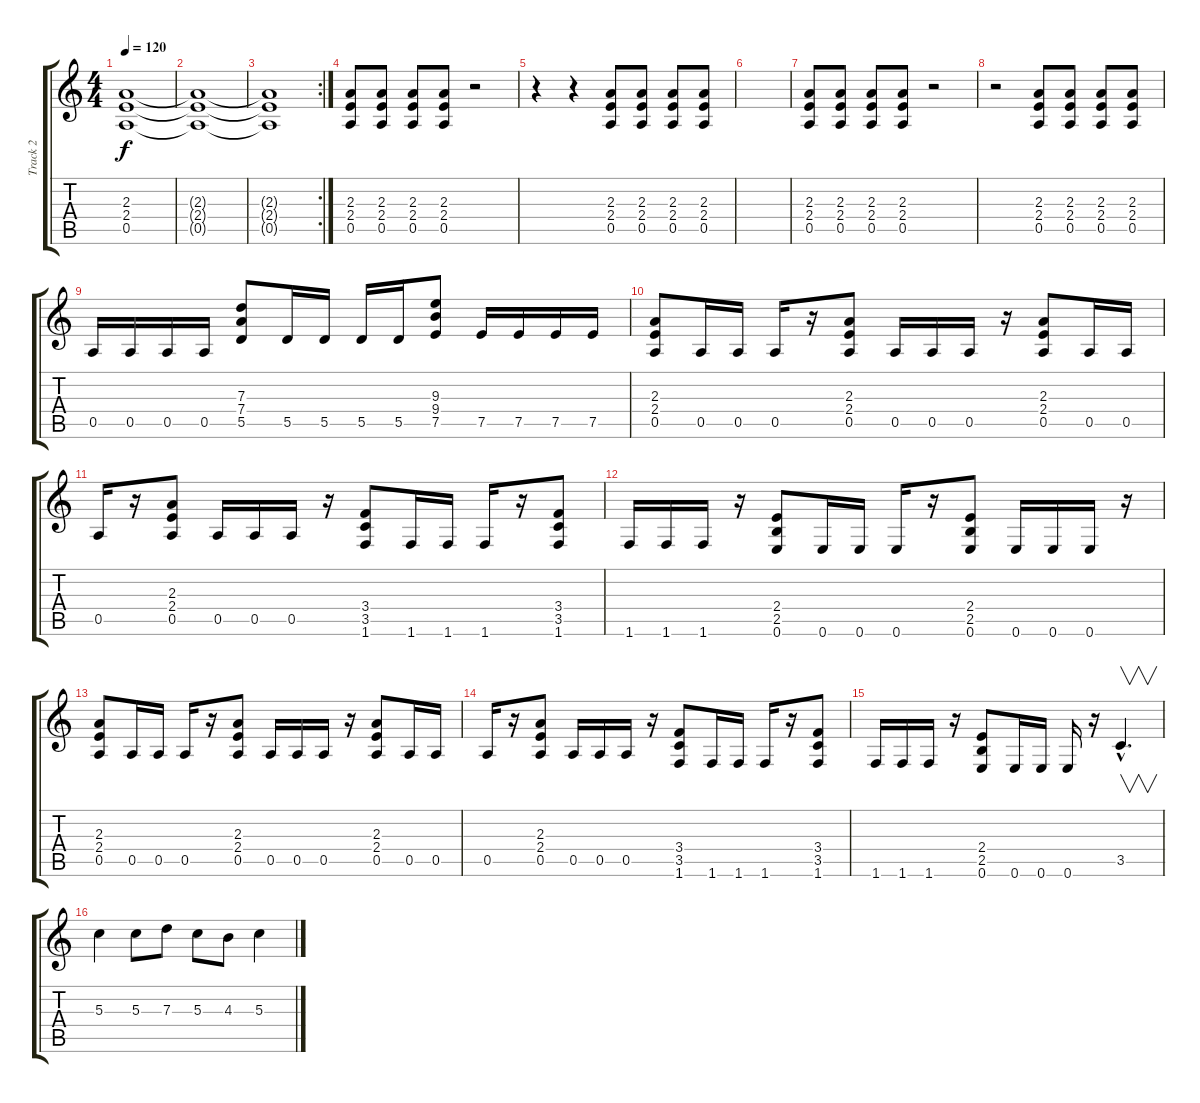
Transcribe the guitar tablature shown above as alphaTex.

\track ("Track 2" "Track 2") {instrument distortionguitar}
\staff {score tabs}
\tuning (E4 B3 G3 D3 A2 E2) {hide}
\ts (4 4)
\tempo 120
\clef g2
\ks c
(2.3 2.4 0.5).1{dy f instrument distortionguitar} |
(2.3{t} 2.4{t} 0.5{t}).1 |
\rc 2
(2.3{t} 2.4{t} 0.5{t}).1 |
(2.3 2.4 0.5).8 (2.3 2.4 0.5).8 (2.3 2.4 0.5).8 (2.3 2.4 0.5).8 r.2 |
r.4 r.4 (2.3 2.4 0.5).8 (2.3 2.4 0.5).8 (2.3 2.4 0.5).8 (2.3 2.4 0.5).8 |
|
(2.3 2.4 0.5).8 (2.3 2.4 0.5).8 (2.3 2.4 0.5).8 (2.3 2.4 0.5).8 r.2 |
r.2 (2.3 2.4 0.5).8 (2.3 2.4 0.5).8 (2.3 2.4 0.5).8 (2.3 2.4 0.5).8 |
0.5.16 0.5.16 0.5.16 0.5.16 (7.3 7.4 5.5).8 5.5.16 5.5.16 5.5.16 5.5.16 (9.3 9.4 7.5).8 7.5.16 7.5.16 7.5.16 7.5.16 |
(2.3 2.4 0.5).8 0.5.16 0.5.16 0.5.16 r.16 (2.3 2.4 0.5).8 0.5.16 0.5.16 0.5.16 r.16 (2.3 2.4 0.5).8 0.5.16 0.5.16 |
0.5.16 r.16 (2.3 2.4 0.5).8 0.5.16 0.5.16 0.5.16 r.16 (3.4 3.5 1.6).8 1.6.16 1.6.16 1.6.16 r.16 (3.4 3.5 1.6).8 |
1.6.16 1.6.16 1.6.16 r.16 (2.4 2.5 0.6).8 0.6.16 0.6.16 0.6.16 r.16 (2.4 2.5 0.6).8 0.6.16 0.6.16 0.6.16 r.16 |
(2.3 2.4 0.5).8 0.5.16 0.5.16 0.5.16 r.16 (2.3 2.4 0.5).8 0.5.16 0.5.16 0.5.16 r.16 (2.3 2.4 0.5).8 0.5.16 0.5.16 |
0.5.16 r.16 (2.3 2.4 0.5).8 0.5.16 0.5.16 0.5.16 r.16 (3.4 3.5 1.6).8 1.6.16 1.6.16 1.6.16 r.16 (3.4 3.5 1.6).8 |
1.6.16 1.6.16 1.6.16 r.16 (2.4 2.5 0.6).8 0.6.16 0.6.16 0.6.16 r.16 3.5{hac}.4{v d} |
5.3.4 5.3.8 7.3.8 5.3.8 4.3.8 5.3.4
